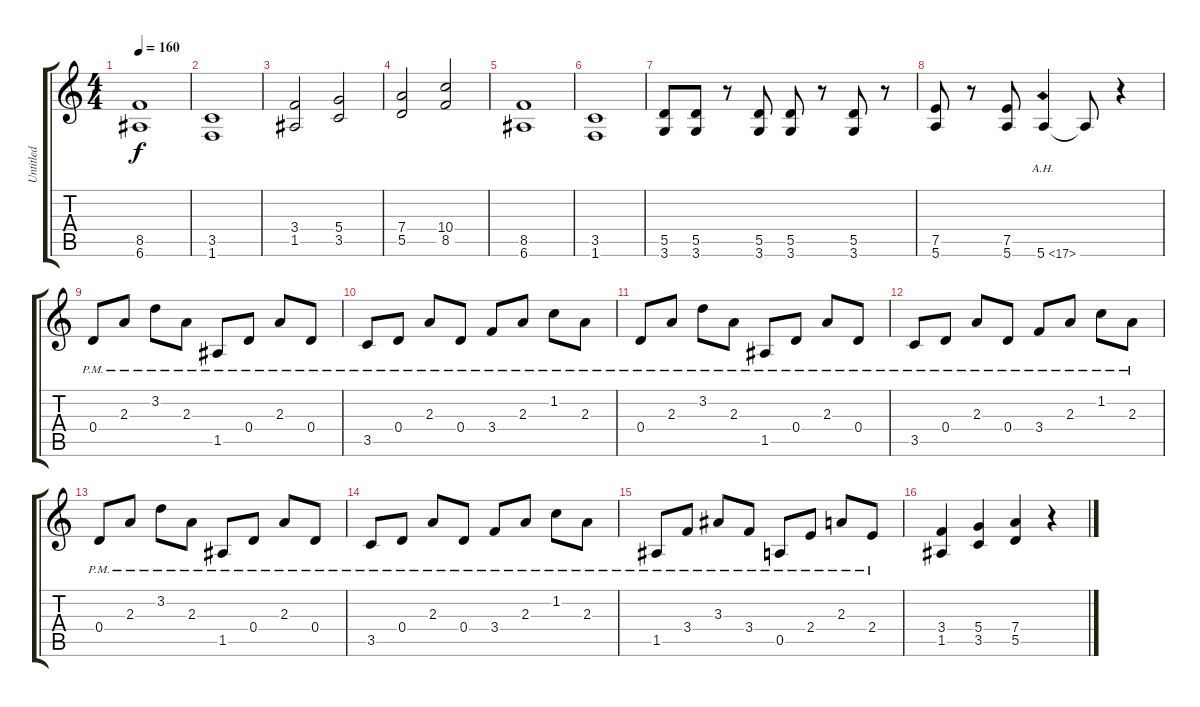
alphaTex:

\track ("Untitled" "Untitled") {instrument distortionguitar}
\staff {score tabs}
\tuning (E4 B3 G3 D3 A2 E2) {hide}
\ts (4 4)
\tempo 160
\clef g2
\ks c
(8.5 6.6).1{dy f} |
(3.5 1.6).1 |
(3.4 1.5).2 (5.4 3.5).2 |
(7.4 5.5).2 (10.4 8.5).2 |
(8.5 6.6).1 |
(3.5 1.6).1 |
(5.5 3.6).8 (5.5 3.6).8 r.8 (5.5 3.6).8 (5.5 3.6).8 r.8 (5.5 3.6).8 r.8 |
(7.5 5.6).8 r.8 (7.5 5.6).8 5.6{ah 12}.4 5.6{t}.8 r.4 |
0.4{pm}.8 2.3{pm}.8 3.2{pm}.8 2.3{pm}.8 1.5{pm}.8 0.4{pm}.8 2.3{pm}.8 0.4{pm}.8 |
3.5{pm}.8 0.4{pm}.8 2.3{pm}.8 0.4{pm}.8 3.4{pm}.8 2.3{pm}.8 1.2{pm}.8 2.3{pm}.8 |
0.4{pm}.8 2.3{pm}.8 3.2{pm}.8 2.3{pm}.8 1.5{pm}.8 0.4{pm}.8 2.3{pm}.8 0.4{pm}.8 |
3.5{pm}.8 0.4{pm}.8 2.3{pm}.8 0.4{pm}.8 3.4{pm}.8 2.3{pm}.8 1.2{pm}.8 2.3{pm}.8 |
0.4{pm}.8 2.3{pm}.8 3.2{pm}.8 2.3{pm}.8 1.5{pm}.8 0.4{pm}.8 2.3{pm}.8 0.4{pm}.8 |
3.5{pm}.8 0.4{pm}.8 2.3{pm}.8 0.4{pm}.8 3.4{pm}.8 2.3{pm}.8 1.2{pm}.8 2.3{pm}.8 |
1.5{pm}.8 3.4{pm}.8 3.3{pm}.8 3.4{pm}.8 0.5{pm}.8 2.4{pm}.8 2.3{pm}.8 2.4{pm}.8 |
(3.4 1.5).4 (5.4 3.5).4 (7.4 5.5).4 r.4
